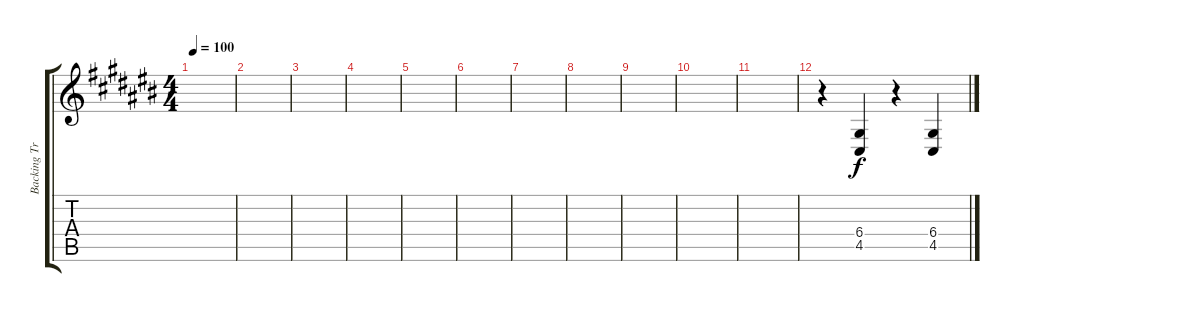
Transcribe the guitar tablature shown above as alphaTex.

\track ("Backing Trumpets" "Backing Tr") {instrument trumpet}
\staff {score tabs}
\tuning (E4 B3 G3 D3 A2 E2) {hide}
\ts (4 4)
\tempo 100
\clef g2
\ks c#
|
|
|
|
|
|
|
|
|
|
|
r.4 (6.4 4.5).4 r.4 (6.4 4.5).4
